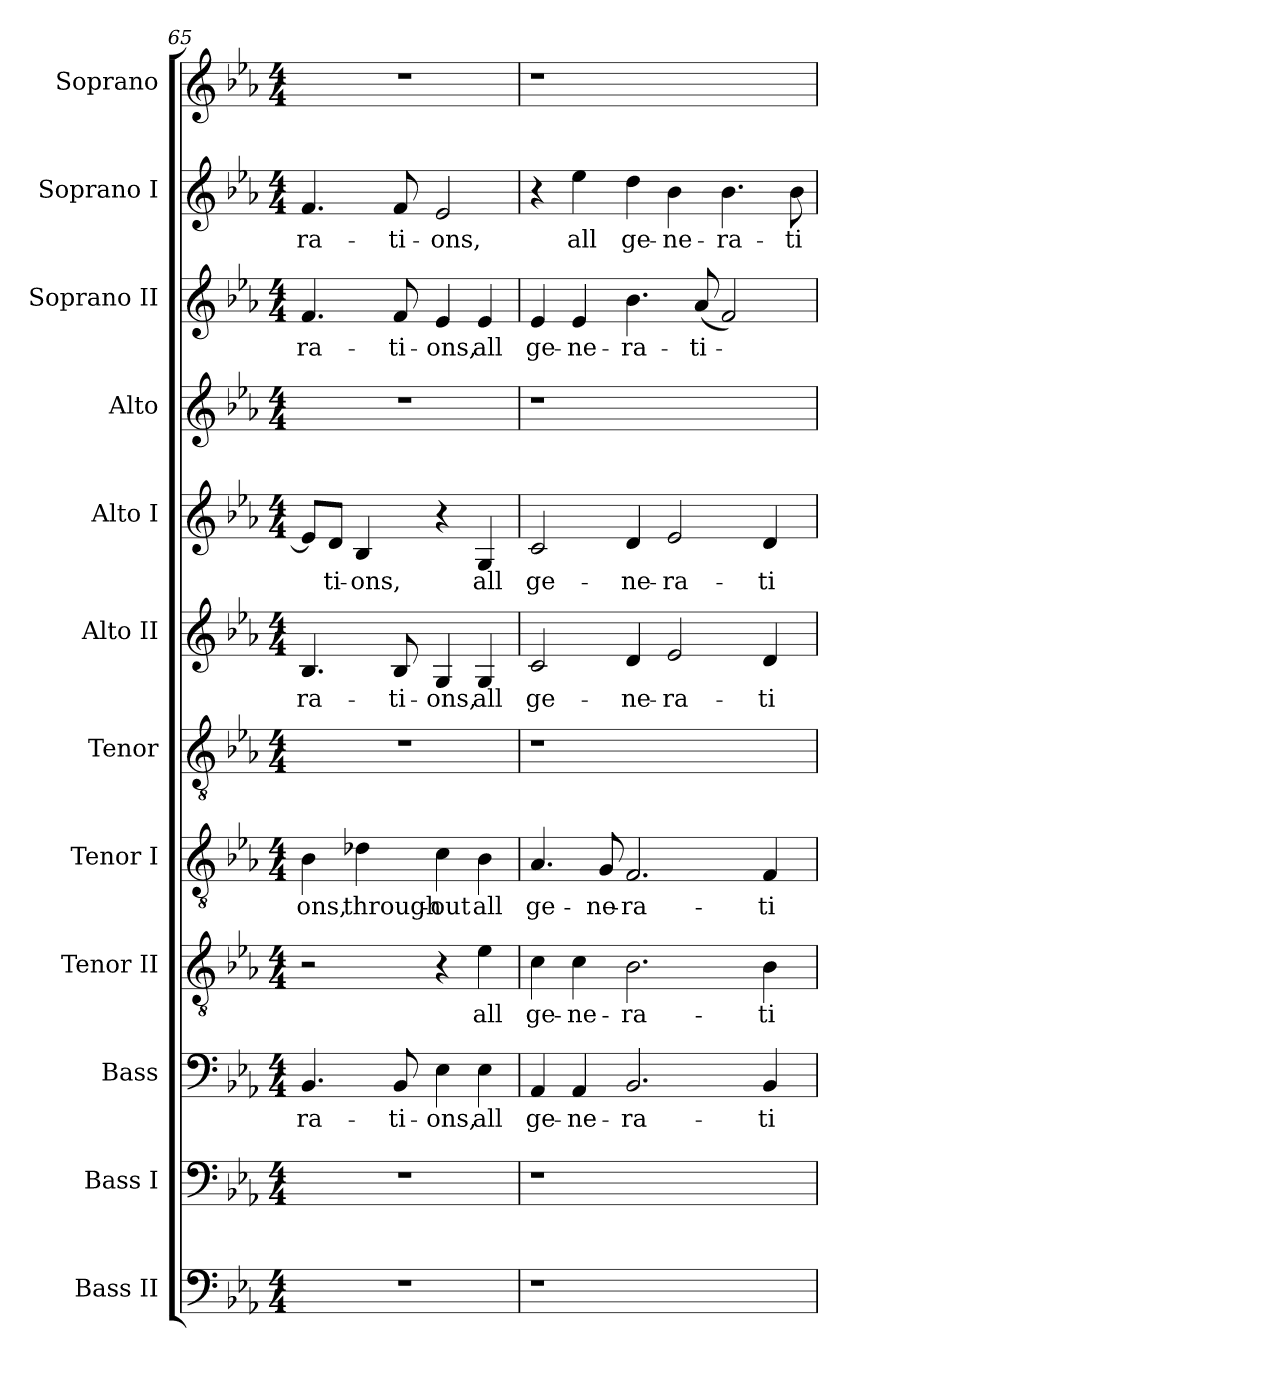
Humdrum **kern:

**kern	**kern	**kern	**text	**kern	**text	**kern	**text	**kern	**kern	**text	**kern	**text	**kern	**kern	**text	**kern	**text	**kern
*part12	*part11	*part10	*part10	*part9	*part9	*part8	*part8	*part7	*part6	*part6	*part5	*part5	*part4	*part3	*part3	*part2	*part2	*part1
*staff12	*staff11	*staff10	*staff10	*staff9	*staff9	*staff8	*staff8	*staff7	*staff6	*staff6	*staff5	*staff5	*staff4	*staff3	*staff3	*staff2	*staff2	*staff1
*I"Bass II	*I"Bass I	*I"Bass	*	*I"Tenor II	*	*I"Tenor I	*	*I"Tenor	*I"Alto II	*	*I"Alto I	*	*I"Alto	*I"Soprano II	*	*I"Soprano I	*	*I"Soprano
*I'BII	*I'BI	*I'B	*	*I'TII	*	*I'TI	*	*I'T	*I'AII	*	*I'AI	*	*I'A	*I'SII	*	*I'SI	*	*I'S
*clefF4	*clefF4	*clefF4	*	*clefGv2	*	*clefGv2	*	*clefGv2	*clefG2	*	*clefG2	*	*clefG2	*clefG2	*	*clefG2	*	*clefG2
*ITrd7c12	*	*ITrd7c12	*	*ITrd7c12	*	*ITrd7c12	*	*ITrd7c12	*	*	*	*	*	*	*	*	*	*
*k[b-e-a-]	*k[b-e-a-]	*k[b-e-a-]	*	*k[b-e-a-]	*	*k[b-e-a-]	*	*k[b-e-a-]	*k[b-e-a-]	*	*k[b-e-a-]	*	*k[b-e-a-]	*k[b-e-a-]	*	*k[b-e-a-]	*	*k[b-e-a-]
*E-:	*E-:	*E-:	*	*E-:	*	*E-:	*	*E-:	*E-:	*	*E-:	*	*E-:	*E-:	*	*E-:	*	*E-:
*M4/4	*M4/4	*M4/4	*	*M4/4	*	*M4/4	*	*M4/4	*M4/4	*	*M4/4	*	*M4/4	*M4/4	*	*M4/4	*	*M4/4
=65	=65	=65	=65	=65	=65	=65	=65	=65	=65	=65	=65	=65	=65	=65	=65	=65	=65	=65
!	!	!	!LO:LY:b:color=#000000	!	!	!	!	!	!	!	!	!	!	!	!	!	!	!
!	!	!	!	!	!	!	!LO:LY:b:color=#000000	!	!	!	!	!	!	!	!	!	!	!
!	!	!	!	!	!	!	!	!	!	!LO:LY:b:color=#000000	!	!	!	!	!	!	!	!
!	!	!	!	!	!	!	!	!	!	!	!	!	!	!	!LO:LY:b:color=#000000	!	!	!
!	!	!	!	!	!	!	!	!	!	!	!	!	!	!	!	!	!LO:LY:b:color=#000000	!
1r	1r	4.BBB-i/	-ra-	2r	.	4BB-i\	-ons,	1r	4.B-i/	-ra-	8e-i/L]	.	1r	4.fi/	-ra-	4.fi/	-ra-	1r
!	!	!	!	!	!	!	!	!	!	!	!	!LO:LY:b:color=#000000	!	!	!	!	!	!
.	.	.	.	.	.	.	.	.	.	.	8di/J	-ti-	.	.	.	.	.	.
!	!	!	!	!	!	!	!LO:LY:b:color=#000000	!	!	!	!	!	!	!	!	!	!	!
!	!	!	!	!	!	!	!	!	!	!	!	!LO:LY:b:color=#000000	!	!	!	!	!	!
.	.	.	.	.	.	4D-Xi\	through-	.	.	.	4B-i/	-ons,	.	.	.	.	.	.
!	!	!	!LO:LY:b:color=#000000	!	!	!	!	!	!	!	!	!	!	!	!	!	!	!
!	!	!	!	!	!	!	!	!	!	!LO:LY:b:color=#000000	!	!	!	!	!	!	!	!
!	!	!	!	!	!	!	!	!	!	!	!	!	!	!	!LO:LY:b:color=#000000	!	!	!
!	!	!	!	!	!	!	!	!	!	!	!	!	!	!	!	!	!LO:LY:b:color=#000000	!
.	.	8BBB-i/	-ti-	.	.	.	.	.	8B-i/	-ti-	.	.	.	8fi/	-ti-	8fi/	-ti-	.
!	!	!	!LO:LY:b:color=#000000	!	!	!	!	!	!	!	!	!	!	!	!	!	!	!
!	!	!	!	!	!	!	!LO:LY:b:color=#000000	!	!	!	!	!	!	!	!	!	!	!
!	!	!	!	!	!	!	!	!	!	!LO:LY:b:color=#000000	!	!	!	!	!	!	!	!
!	!	!	!	!	!	!	!	!	!	!	!	!	!	!	!LO:LY:b:color=#000000	!	!	!
!	!	!	!	!	!	!	!	!	!	!	!	!	!	!	!	!	!LO:LY:b:color=#000000	!
.	.	4EE-i\	-ons,	4r	.	4Ci\	-out	.	4Gi/	-ons,	4r	.	.	4e-i/	-ons,	2e-i/	-ons,	.
!	!	!	!LO:LY:b:color=#000000	!	!	!	!	!	!	!	!	!	!	!	!	!	!	!
!	!	!	!	!	!LO:LY:b:color=#000000	!	!	!	!	!	!	!	!	!	!	!	!	!
!	!	!	!	!	!	!	!LO:LY:b:color=#000000	!	!	!	!	!	!	!	!	!	!	!
!	!	!	!	!	!	!	!	!	!	!LO:LY:b:color=#000000	!	!	!	!	!	!	!	!
!	!	!	!	!	!	!	!	!	!	!	!	!LO:LY:b:color=#000000	!	!	!	!	!	!
!	!	!	!	!	!	!	!	!	!	!	!	!	!	!	!LO:LY:b:color=#000000	!	!	!
.	.	4EE-i\	all	4E-i\	all	4BB-i\	all	.	4Gi/	all	4Gi/	all	.	4e-i/	all	.	.	.
=66	=66	=66	=66	=66	=66	=66	=66	=66	=66	=66	=66	=66	=66	=66	=66	=66	=66	=66
!LO:N:vis=1	!LO:N:vis=1	!	!	!	!	!	!	!	!	!	!	!	!	!	!	!	!	!
!	!	!	!LO:LY:b:color=#000000	!	!	!	!	!	!	!	!	!	!	!	!	!	!	!
!	!	!	!	!	!LO:LY:b:color=#000000	!	!	!	!	!	!	!	!	!	!	!	!	!
!	!	!	!	!	!	!	!LO:LY:b:color=#000000	!LO:N:vis=1	!	!	!	!	!	!	!	!	!	!
!	!	!	!	!	!	!	!	!	!	!LO:LY:b:color=#000000	!	!	!	!	!	!	!	!
!	!	!	!	!	!	!	!	!	!	!	!	!LO:LY:b:color=#000000	!LO:N:vis=1	!	!	!	!	!
!	!	!	!	!	!	!	!	!	!	!	!	!	!	!	!LO:LY:b:color=#000000	!	!	!LO:N:vis=1
1r	1r	4AAA-i/	ge-	4Ci\	ge-	4.AA-i/	ge-	1r	2ci/	ge-	2ci/	ge-	1r	4e-i/	ge-	4r	.	1r
!	!	!	!LO:LY:b:color=#000000	!	!	!	!	!	!	!	!	!	!	!	!	!	!	!
!	!	!	!	!	!LO:LY:b:color=#000000	!	!	!	!	!	!	!	!	!	!	!	!	!
!	!	!	!	!	!	!	!	!	!	!	!	!	!	!	!LO:LY:b:color=#000000	!	!	!
!	!	!	!	!	!	!	!	!	!	!	!	!	!	!	!	!	!LO:LY:b:color=#000000	!
.	.	4AAA-i/	-ne-	4Ci\	-ne-	.	.	.	.	.	.	.	.	4e-i/	-ne-	4ee-i\	all	.
!	!	!	!	!	!	!	!LO:LY:b:color=#000000	!	!	!	!	!	!	!	!	!	!	!
.	.	.	.	.	.	8GGi/	-ne-	.	.	.	.	.	.	.	.	.	.	.
!	!	!	!LO:LY:b:color=#000000	!	!	!	!	!	!	!	!	!	!	!	!	!	!	!
!	!	!	!	!	!LO:LY:b:color=#000000	!	!	!	!	!	!	!	!	!	!	!	!	!
!	!	!	!	!	!	!	!LO:LY:b:color=#000000	!	!	!	!	!	!	!	!	!	!	!
!	!	!	!	!	!	!	!	!	!	!LO:LY:b:color=#000000	!	!	!	!	!	!	!	!
!	!	!	!	!	!	!	!	!	!	!	!	!LO:LY:b:color=#000000	!	!	!	!	!	!
!	!	!	!	!	!	!	!	!	!	!	!	!	!	!	!LO:LY:b:color=#000000	!	!	!
!	!	!	!	!	!	!	!	!	!	!	!	!	!	!	!	!	!LO:LY:b:color=#000000	!
.	.	2.BBB-i/	-ra-	2.BB-i\	-ra-	2.FFi/	-ra-	.	4di/	-ne-	4di/	-ne-	.	4.b-i\	-ra-	4ddi\	ge-	.
!	!	!	!	!	!	!	!	!	!	!LO:LY:b:color=#000000	!	!	!	!	!	!	!	!
!	!	!	!	!	!	!	!	!	!	!	!	!LO:LY:b:color=#000000	!	!	!	!	!	!
!	!	!	!	!	!	!	!	!	!	!	!	!	!	!	!	!	!LO:LY:b:color=#000000	!
.	.	.	.	.	.	.	.	.	2e-i/	-ra-	2e-i/	-ra-	.	.	.	4b-i\	-ne-	.
!	!	!	!	!	!	!	!	!	!	!	!	!	!	!	!LO:LY:b:color=#000000	!	!	!
.	.	.	.	.	.	.	.	.	.	.	.	.	.	(8a-i/	-ti-	.	.	.
!	!	!	!	!	!	!	!	!	!	!	!	!	!	!	!	!	!LO:LY:b:color=#000000	!
2ryy	2ryy	.	.	.	.	.	.	2ryy	.	.	.	.	2ryy	2fi/)	.	4.b-i\	-ra-	2ryy
!	!	!	!LO:LY:b:color=#000000	!	!	!	!	!	!	!	!	!	!	!	!	!	!	!
!	!	!	!	!	!LO:LY:b:color=#000000	!	!	!	!	!	!	!	!	!	!	!	!	!
!	!	!	!	!	!	!	!LO:LY:b:color=#000000	!	!	!	!	!	!	!	!	!	!	!
!	!	!	!	!	!	!	!	!	!	!LO:LY:b:color=#000000	!	!	!	!	!	!	!	!
!	!	!	!	!	!	!	!	!	!	!	!	!LO:LY:b:color=#000000	!	!	!	!	!	!
.	.	4BBB-i/	-ti-	4BB-i\	-ti-	4FFi/	-ti-	.	4di/	-ti-	4di/	-ti-	.	.	.	.	.	.
!	!	!	!	!	!	!	!	!	!	!	!	!	!	!	!	!	!LO:LY:b:color=#000000	!
.	.	.	.	.	.	.	.	.	.	.	.	.	.	.	.	8b-i\	-ti-	.
=	=	=	=	=	=	=	=	=	=	=	=	=	=	=	=	=	=	=
*-	*-	*-	*-	*-	*-	*-	*-	*-	*-	*-	*-	*-	*-	*-	*-	*-	*-	*-
